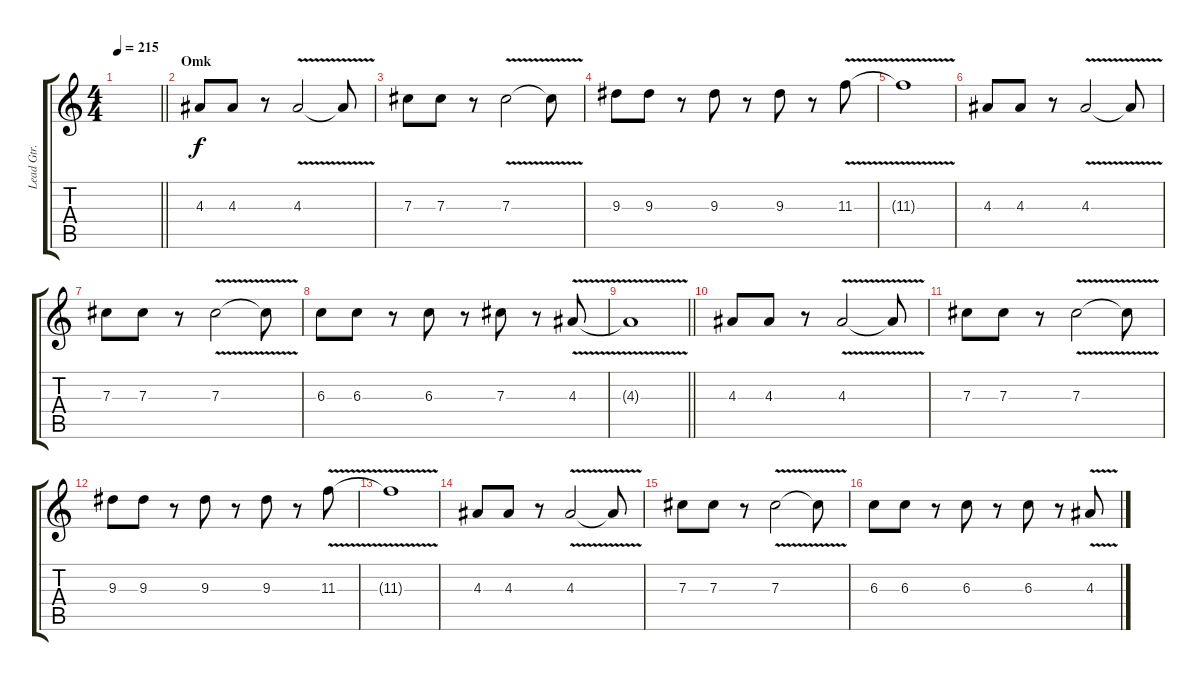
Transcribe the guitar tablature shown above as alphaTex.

\track ("Lead Gtr." "Lead Gtr.") {instrument distortionguitar}
\staff {score tabs}
\tuning (Eb4 Bb3 Gb3 Db3 Ab2 Eb2) {hide}
\ts (4 4)
\tempo 215
\clef g2
\barLineRight lightlight
\ks c
|
\section ("" "Omk")
4.3.8 4.3.8 r.8 4.3{v}.2 4.3{t}.8 |
7.3.8 7.3.8 r.8 7.3{v}.2 7.3{t}.8 |
9.3.8 9.3.8 r.8 9.3.8 r.8 9.3.8 r.8 11.3{v}.8 |
11.3{t}.1 |
4.3.8 4.3.8 r.8 4.3{v}.2 4.3{t}.8 |
7.3.8 7.3.8 r.8 7.3{v}.2 7.3{t}.8 |
6.3.8 6.3.8 r.8 6.3.8 r.8 7.3.8 r.8 4.3{v}.8 |
\barLineRight lightlight
4.3{t}.1 |
4.3.8 4.3.8 r.8 4.3{v}.2 4.3{t}.8 |
7.3.8 7.3.8 r.8 7.3{v}.2 7.3{t}.8 |
9.3.8 9.3.8 r.8 9.3.8 r.8 9.3.8 r.8 11.3{v}.8 |
11.3{t}.1 |
4.3.8 4.3.8 r.8 4.3{v}.2 4.3{t}.8 |
7.3.8 7.3.8 r.8 7.3{v}.2 7.3{t}.8 |
6.3.8 6.3.8 r.8 6.3.8 r.8 6.3.8 r.8 4.3{v}.8
